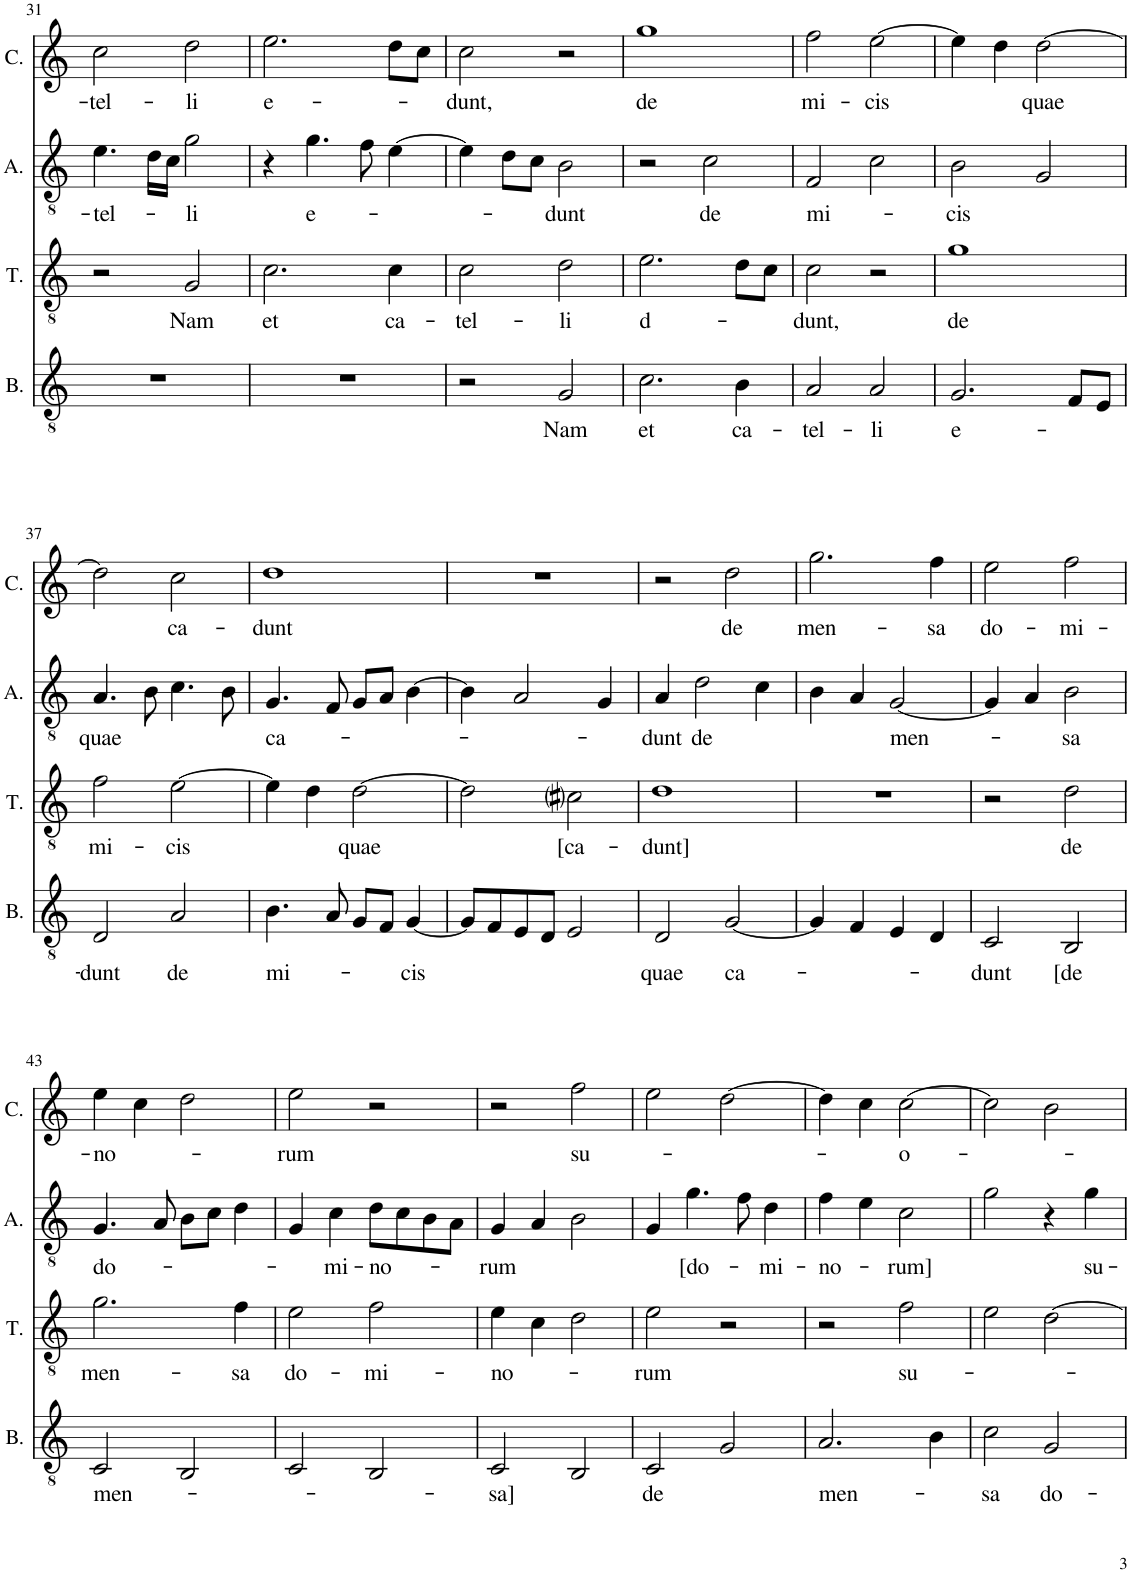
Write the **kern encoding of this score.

**kern	**text	**kern	**text	**kern	**text	**kern	**text
*part4	*part4	*part3	*part3	*part2	*part2	*part1	*part1
*staff4	*staff4	*staff3	*staff3	*staff2	*staff2	*staff1	*staff1
*I"Bassus	*	*I"Tenor	*	*I"Altus	*	*I"Cantus	*
*I'B.	*	*I'T.	*	*I'A.	*	*I'C.	*
!!LO:PB:g=z
*clefGv2	*	*clefGv2	*	*clefGv2	*	*clefG2	*
*k[]	*	*k[]	*	*k[]	*	*k[]	*
*M2/2	*	*M2/2	*	*M2/2	*	*M2/2	*
*met(c|)	*	*met(c|)	*	*met(c|)	*	*met(c|)	*
=31	=31	=31	=31	=31	=31	=31	=31
!	!	!	!	!	!LO:LY:b	!	!LO:LY:b
1r	.	2r	.	4.e\	-tel-	2cc\	-tel-
.	.	.	.	16d\LL	.	.	.
.	.	.	.	16c\JJ	.	.	.
!	!	!	!LO:LY:b	!	!LO:LY:b	!	!LO:LY:b
.	.	2G/	Nam	2g\	-li	2dd\	-li
=32	=32	=32	=32	=32	=32	=32	=32
!	!	!	!LO:LY:b	!	!	!	!LO:LY:b
1r	.	2.c\	et	4r	.	2.ee\	e-
!	!	!	!	!	!LO:LY:b	!	!
.	.	.	.	4.g\	e-	.	.
.	.	.	.	8f\	.	.	.
!	!	!	!LO:LY:b	!	!	!	!
.	.	4c\	ca-	[4e\	.	8dd\L	.
.	.	.	.	.	.	8cc\J	.
=33	=33	=33	=33	=33	=33	=33	=33
!	!	!	!LO:LY:b	!	!	!	!LO:LY:b
2r	.	2c\	-tel-	4e\]	.	2cc\	-dunt,
.	.	.	.	8d\L	.	.	.
.	.	.	.	8c\J	.	.	.
!	!LO:LY:b	!	!LO:LY:b	!	!LO:LY:b	!	!
2G/	Nam	2d\	-li	2B\	-dunt	2r	.
=34	=34	=34	=34	=34	=34	=34	=34
!	!LO:LY:b	!	!LO:LY:b	!	!	!	!LO:LY:b
2.c\	et	2.e\	d-	2r	.	1gg	de
!	!	!	!	!	!LO:LY:b	!	!
.	.	.	.	2c\	de	.	.
!	!LO:LY:b	!	!	!	!	!	!
4B\	ca-	8d\L	.	.	.	.	.
.	.	8c\J	.	.	.	.	.
=35	=35	=35	=35	=35	=35	=35	=35
!	!LO:LY:b	!	!LO:LY:b	!	!LO:LY:b	!	!LO:LY:b
2A/	-tel-	2c\	-dunt,	2F/	mi-	2ff\	mi-
!	!LO:LY:b	!	!	!	!	!	!LO:LY:b
2A/	-li	2r	.	2c\	.	[2ee\	-cis
=36	=36	=36	=36	=36	=36	=36	=36
!	!LO:LY:b	!	!LO:LY:b	!	!LO:LY:b	!	!
2.G/	e-	1g	de	2B\	-cis	4ee\]	.
.	.	.	.	.	.	4dd\	.
!	!	!	!	!	!	!	!LO:LY:b
.	.	.	.	2G/	.	[2dd\	quae
8F/L	.	.	.	.	.	.	.
8E/J	.	.	.	.	.	.	.
!!LO:LB:g=z
=37	=37	=37	=37	=37	=37	=37	=37
!	!LO:LY:b	!	!LO:LY:b	!	!LO:LY:b	!	!
2D/	-dunt	2f\	mi-	4.A/	quae	2dd\]	.
.	.	.	.	8B\	.	.	.
!	!LO:LY:b	!	!LO:LY:b	!	!	!	!LO:LY:b
2A/	de	[2e\	-cis	4.c\	.	2cc\	ca-
.	.	.	.	8B\	.	.	.
=38	=38	=38	=38	=38	=38	=38	=38
!	!LO:LY:b	!	!	!	!LO:LY:b	!	!LO:LY:b
4.B\	mi-	4e\]	.	4.G/	ca-	1dd	-dunt
.	.	4d\	.	.	.	.	.
8A/	.	.	.	8F/	.	.	.
!	!	!	!LO:LY:b	!	!	!	!
8G/L	.	[2d\	quae	8G/L	.	.	.
8F/J	.	.	.	8A/J	.	.	.
!	!LO:LY:b	!	!	!	!	!	!
[4G/	-cis	.	.	[4B\	.	.	.
=39	=39	=39	=39	=39	=39	=39	=39
8G/L]	.	2d\]	.	4B\]	.	1r	.
8F/	.	.	.	.	.	.	.
8E/	.	.	.	2A/	.	.	.
8D/J	.	.	.	.	.	.	.
!	!	!	!LO:LY:b	!	!	!	!
2E/	.	2c#i\	[ca-	.	.	.	.
.	.	.	.	4G/	.	.	.
=40	=40	=40	=40	=40	=40	=40	=40
!	!LO:LY:b	!	!LO:LY:b	!	!LO:LY:b	!	!
2D/	quae	1d	-dunt]	4A/	-dunt	2r	.
!	!	!	!	!	!LO:LY:b	!	!
.	.	.	.	2d\	de	.	.
!	!LO:LY:b	!	!	!	!	!	!LO:LY:b
[2G/	ca-	.	.	.	.	2dd\	de
.	.	.	.	4c\	.	.	.
=41	=41	=41	=41	=41	=41	=41	=41
!	!	!	!	!	!	!	!LO:LY:b
4G/]	.	1r	.	4B\	.	2.gg\	men-
4F/	.	.	.	4A/	.	.	.
!	!	!	!	!	!LO:LY:b	!	!
4E/	.	.	.	[2G/	men-	.	.
!	!	!	!	!	!	!	!LO:LY:b
4D/	.	.	.	.	.	4ff\	-sa
=42	=42	=42	=42	=42	=42	=42	=42
!	!LO:LY:b	!	!	!	!	!	!LO:LY:b
2C/	dunt	2r	.	4G/]	.	2ee\	do-
.	.	.	.	4A/	.	.	.
!	!LO:LY:b	!	!LO:LY:b	!	!LO:LY:b	!	!LO:LY:b
2BB/	[de	2d\	de	2B\	-sa	2ff\	-mi-
!!LO:LB:g=z
=43	=43	=43	=43	=43	=43	=43	=43
!	!LO:LY:b	!	!LO:LY:b	!	!LO:LY:b	!	!LO:LY:b
2C/	men-	2.g\	men-	4.G/	do-	4ee\	-no-
.	.	.	.	.	.	4cc\	.
.	.	.	.	8A/	.	.	.
2BB/	.	.	.	8B\L	.	2dd\	.
.	.	.	.	8c\J	.	.	.
!	!	!	!LO:LY:b	!	!	!	!
.	.	4f\	-sa	4d\	.	.	.
=44	=44	=44	=44	=44	=44	=44	=44
!	!	!	!LO:LY:b	!	!	!	!LO:LY:b
2C/	.	2e\	do-	4G/	.	2ee\	-rum
!	!	!	!	!	!LO:LY:b	!	!
.	.	.	.	4c\	-mi-	.	.
!	!	!	!LO:LY:b	!	!LO:LY:b	!	!
2BB/	.	2f\	-mi-	8d\L	-no-	2r	.
.	.	.	.	8c\	.	.	.
.	.	.	.	8B\	.	.	.
.	.	.	.	8A\J	.	.	.
=45	=45	=45	=45	=45	=45	=45	=45
!	!LO:LY:b	!	!LO:LY:b	!	!LO:LY:b	!	!
2C/	-sa]	4e\	-no-	4G/	-rum	2r	.
.	.	4c\	.	4A/	.	.	.
!	!	!	!	!	!	!	!LO:LY:b
2BB/	.	2d\	.	2B\	.	2ff\	su-
=46	=46	=46	=46	=46	=46	=46	=46
!	!LO:LY:b	!	!LO:LY:b	!	!	!	!
2C/	de	2e\	-rum	4G/	.	2ee\	.
!	!	!	!	!	!LO:LY:b	!	!
.	.	.	.	4.g\	[do-	.	.
2G/	.	2r	.	.	.	[2dd\	.
.	.	.	.	8f\	.	.	.
!	!	!	!	!	!LO:LY:b	!	!
.	.	.	.	4d\	-mi-	.	.
=47	=47	=47	=47	=47	=47	=47	=47
!	!LO:LY:b	!	!	!	!LO:LY:b	!	!
2.A/	men-	2r	.	4f\	-no-	4dd\]	.
.	.	.	.	4e\	.	4cc\	.
!	!	!	!LO:LY:b	!	!LO:LY:b	!	!LO:LY:b
.	.	2f\	su-	2c\	-rum]	[2cc\	-o-
4B\	.	.	.	.	.	.	.
=48	=48	=48	=48	=48	=48	=48	=48
!	!LO:LY:b	!	!	!	!	!	!
2c\	-sa	2e\	.	2g\	.	2cc\]	.
!	!LO:LY:b	!	!	!	!	!	!
2G/	do-	[2d\	.	4r	.	2b\	.
!	!	!	!	!	!LO:LY:b	!	!
.	.	.	.	4g\	su-	.	.
=	=	=	=	=	=	=	=
*-	*-	*-	*-	*-	*-	*-	*-
